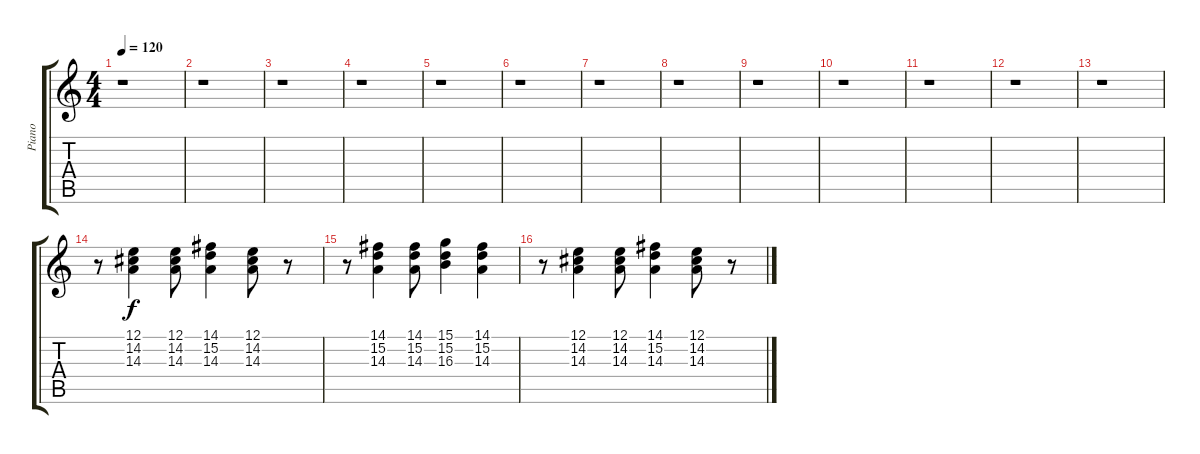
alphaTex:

\track ("Piano" "Piano") {instrument acousticgrandpiano}
\staff {score tabs}
\tuning (E4 B3 G3 D3 A2 E2) {hide}
\ts (4 4)
\tempo 120
\clef g2
\ks c
r.1{dy f} |
r.1 |
r.1 |
r.1 |
r.1 |
r.1 |
r.1 |
r.1 |
r.1 |
r.1 |
r.1 |
r.1 |
r.1 |
r.8 (12.1 14.2 14.3).4 (12.1 14.2 14.3).8 (14.1 15.2 14.3).4 (12.1 14.2 14.3).8 r.8 |
r.8 (14.1 15.2 14.3).4 (14.1 15.2 14.3).8 (15.1 15.2 16.3).4 (14.1 15.2 14.3).4 |
r.8 (12.1 14.2 14.3).4 (12.1 14.2 14.3).8 (14.1 15.2 14.3).4 (12.1 14.2 14.3).8 r.8
